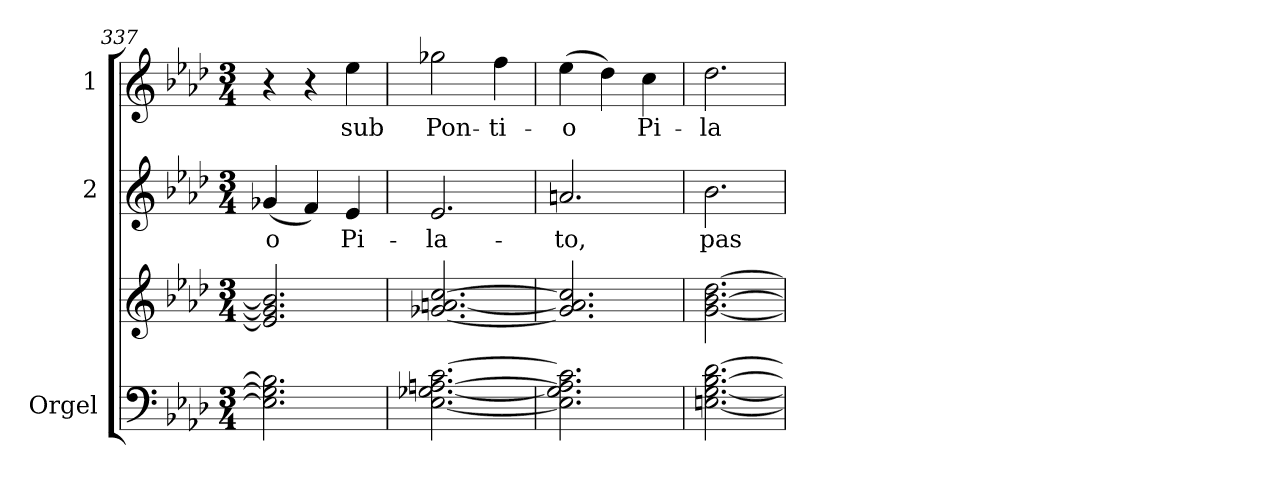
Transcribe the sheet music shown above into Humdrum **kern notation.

**kern	**kern	**kern	**text	**kern	**text
*part3	*part3	*part2	*part2	*part1	*part1
*staff4	*staff3	*staff2	*staff2	*staff1	*staff1
*I"Orgel	*	*I"2	*	*I"1	*
*I'Org.	*	*	*	*	*
!!LO:PB:g=z
*clefF4	*clefG2	*clefG2	*	*clefG2	*
*k[b-e-a-d-]	*k[b-e-a-d-]	*k[b-e-a-d-]	*	*k[b-e-a-d-]	*
*A-:	*A-:	*A-:	*	*A-:	*
*M3/4	*M3/4	*M3/4	*	*M3/4	*
=337	=337	=337	=337	=337	=337
!	!	!	!LO:LY:b	!	!
2.E-\] 2.G-\] 2.B-\]	2.e-/] 2.g-/] 2.b-/]	(<4g-X/	-o	4r	.
.	.	4f/)	.	4r	.
!	!	!	!LO:LY:b	!	!LO:LY:b
.	.	4e-/	Pi-	4ee-\	sub
=338	=338	=338	=338	=338	=338
!	!	!	!LO:LY:b	!	!LO:LY:b
[2.E-\ [2.G-X\ [2.An\ [2.c\	[2.g-X/ [2.an/ [2.cc/	2.e-/	-la-	2gg-X\	Pon-
!	!	!	!	!	!LO:LY:b
.	.	.	.	4ff\	-ti-
=339	=339	=339	=339	=339	=339
!	!	!	!LO:LY:b	!	!LO:LY:b
2.E-\] 2.G-\] 2.A\] 2.c\]	2.g-/] 2.a/] 2.cc/]	2.an/	-to,	(>4ee-\	-o
.	.	.	.	4dd-\)	.
!	!	!	!	!	!LO:LY:b
.	.	.	.	4cc\	Pi-
=340	=340	=340	=340	=340	=340
!	!	!	!LO:LY:b	!	!LO:LY:b
[2.En\ [2.G\ [2.B-\ [2.d-\	[2.g\ [2.b-\ [2.dd-\	2.b-\	pas-	2.dd-\	-la-
=	=	=	=	=	=
*-	*-	*-	*-	*-	*-
